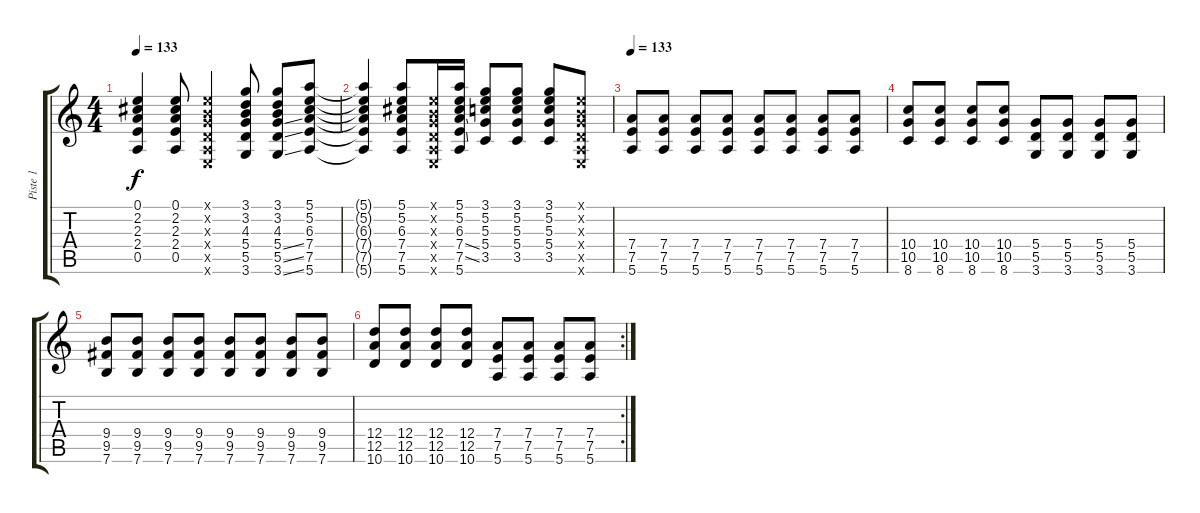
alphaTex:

\track ("Piste 1" "Piste 1") {instrument electricguitarclean}
\staff {score tabs}
\tuning (E4 B3 G3 D3 A2 E2) {hide}
\ts (4 4)
\tempo 133
\clef g2
\ks c
(0.1 2.2 2.3 2.4 0.5).4{dy f} (0.1 2.2 2.3 2.4 0.5).8 (0.1{x} 0.2{x} 0.3{x} 0.4{x} 0.5{x} 0.6{x}).4 (3.1 3.2 4.3 5.4 5.5 3.6).8 (3.1 3.2 4.3 5.4{ss} 5.5{ss} 3.6{ss}).8 (5.1 5.2 6.3 7.4 7.5 5.6).8 |
(5.1{t} 5.2{t} 6.3{t} 7.4{t} 7.5{t} 5.6{t}).4 (5.1 5.2 6.3 7.4 7.5 5.6).8 (0.1{x} 0.2{x} 0.3{x} 0.4{x} 0.5{x} 0.6{x}).16 (5.1 5.2 6.3 7.4{ss} 7.5{ss} 5.6).16 (3.1 5.2 5.3 5.4 3.5).8 (3.1 5.2 5.3 5.4 3.5).8 (3.1 5.2 5.3 5.4 3.5).8 (0.1{x} 0.2{x} 0.3{x} 0.4{x} 0.5{x} 0.6{x}).8 |
\tempo 133
(7.4 7.5 5.6).8{instrument distortionguitar} (7.4 7.5 5.6).8 (7.4 7.5 5.6).8 (7.4 7.5 5.6).8 (7.4 7.5 5.6).8 (7.4 7.5 5.6).8 (7.4 7.5 5.6).8 (7.4 7.5 5.6).8 |
(10.4 10.5 8.6).8 (10.4 10.5 8.6).8 (10.4 10.5 8.6).8 (10.4 10.5 8.6).8 (5.4 5.5 3.6).8 (5.4 5.5 3.6).8 (5.4 5.5 3.6).8 (5.4 5.5 3.6).8 |
(9.4 9.5 7.6).8 (9.4 9.5 7.6).8 (9.4 9.5 7.6).8 (9.4 9.5 7.6).8 (9.4 9.5 7.6).8 (9.4 9.5 7.6).8 (9.4 9.5 7.6).8 (9.4 9.5 7.6).8 |
\rc 2
(12.4 12.5 10.6).8 (12.4 12.5 10.6).8 (12.4 12.5 10.6).8 (12.4 12.5 10.6).8 (7.4 7.5 5.6).8 (7.4 7.5 5.6).8 (7.4 7.5 5.6).8 (7.4 7.5 5.6).8
